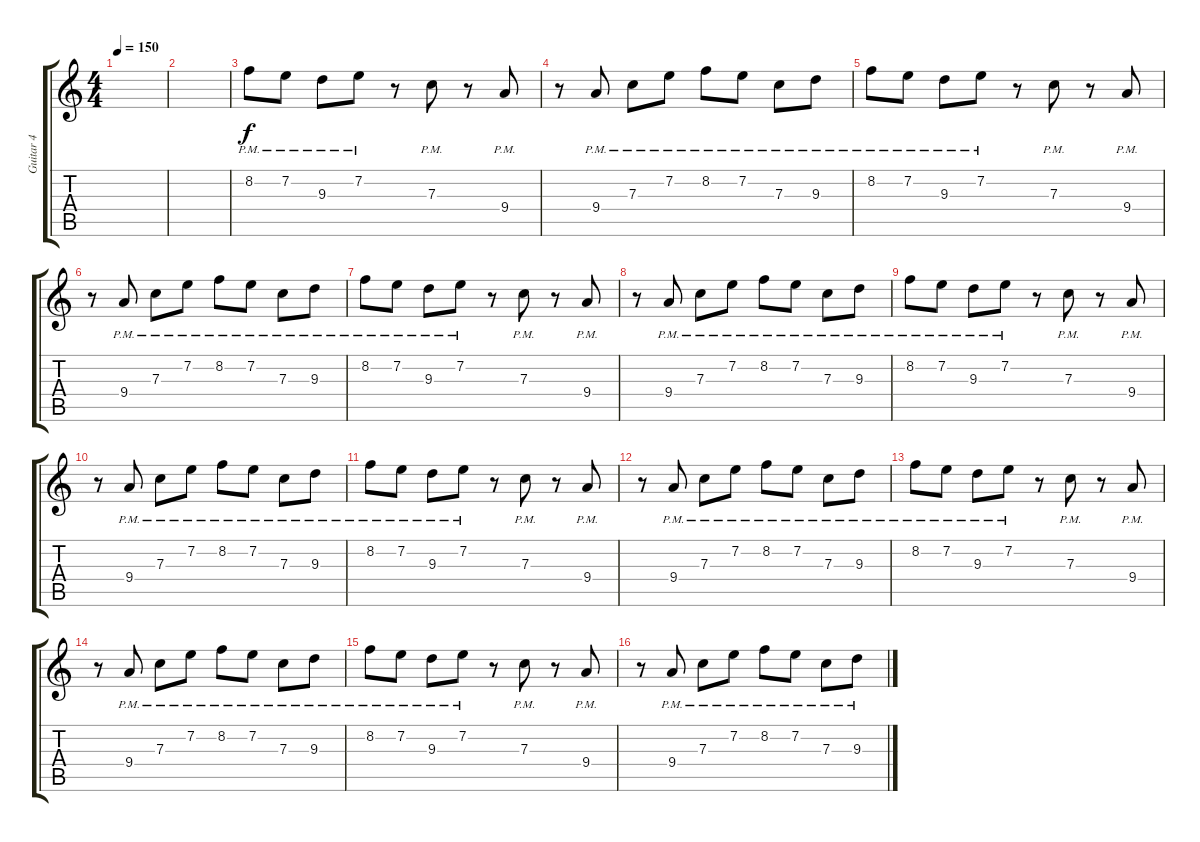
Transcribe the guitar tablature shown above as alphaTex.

\track ("Guitar 4" "Guitar 4") {instrument distortionguitar}
\staff {score tabs}
\tuning (D4 A3 F3 C3 G2 D2) {hide}
\ts (4 4)
\tempo 150
\clef g2
\ks c
|
|
8.2{pm}.8 7.2{pm}.8 9.3{pm}.8 7.2{pm}.8 r.8 7.3{pm}.8 r.8 9.4{pm}.8 |
r.8 9.4{pm}.8 7.3{pm}.8 7.2{pm}.8 8.2{pm}.8 7.2{pm}.8 7.3{pm}.8 9.3{pm}.8 |
8.2{pm}.8 7.2{pm}.8 9.3{pm}.8 7.2{pm}.8 r.8 7.3{pm}.8 r.8 9.4{pm}.8 |
r.8 9.4{pm}.8 7.3{pm}.8 7.2{pm}.8 8.2{pm}.8 7.2{pm}.8 7.3{pm}.8 9.3{pm}.8 |
8.2{pm}.8 7.2{pm}.8 9.3{pm}.8 7.2{pm}.8 r.8 7.3{pm}.8 r.8 9.4{pm}.8 |
r.8 9.4{pm}.8 7.3{pm}.8 7.2{pm}.8 8.2{pm}.8 7.2{pm}.8 7.3{pm}.8 9.3{pm}.8 |
8.2{pm}.8 7.2{pm}.8 9.3{pm}.8 7.2{pm}.8 r.8 7.3{pm}.8 r.8 9.4{pm}.8 |
r.8 9.4{pm}.8 7.3{pm}.8 7.2{pm}.8 8.2{pm}.8 7.2{pm}.8 7.3{pm}.8 9.3{pm}.8 |
8.2{pm}.8 7.2{pm}.8 9.3{pm}.8 7.2{pm}.8 r.8 7.3{pm}.8 r.8 9.4{pm}.8 |
r.8 9.4{pm}.8 7.3{pm}.8 7.2{pm}.8 8.2{pm}.8 7.2{pm}.8 7.3{pm}.8 9.3{pm}.8 |
8.2{pm}.8 7.2{pm}.8 9.3{pm}.8 7.2{pm}.8 r.8 7.3{pm}.8 r.8 9.4{pm}.8 |
r.8 9.4{pm}.8 7.3{pm}.8 7.2{pm}.8 8.2{pm}.8 7.2{pm}.8 7.3{pm}.8 9.3{pm}.8 |
8.2{pm}.8 7.2{pm}.8 9.3{pm}.8 7.2{pm}.8 r.8 7.3{pm}.8 r.8 9.4{pm}.8 |
r.8 9.4{pm}.8 7.3{pm}.8 7.2{pm}.8 8.2{pm}.8 7.2{pm}.8 7.3{pm}.8 9.3{pm}.8
